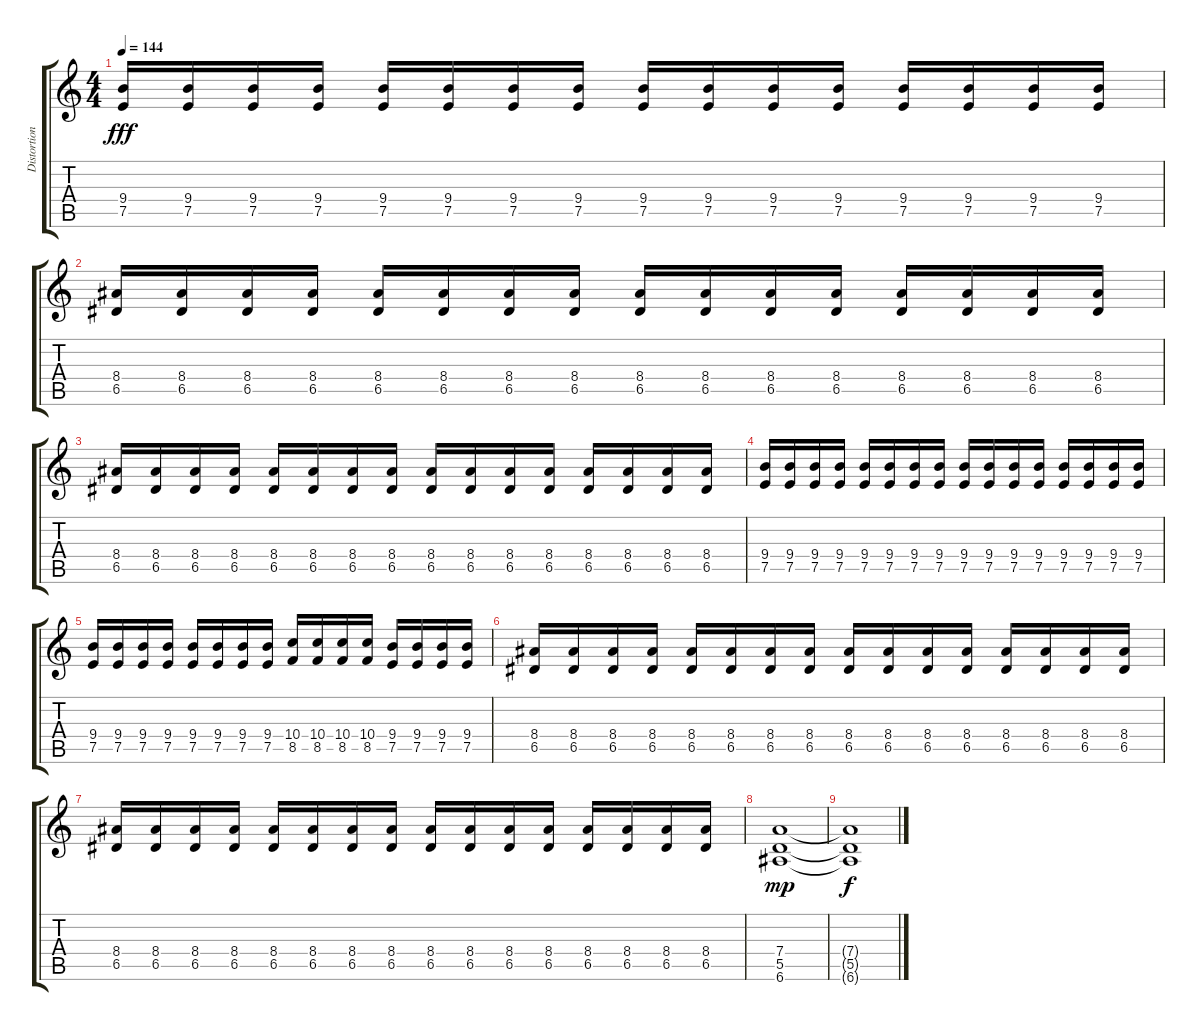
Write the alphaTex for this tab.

\track ("Distortion Guitar -Ihsahn" "Distortion") {instrument distortionguitar}
\staff {score tabs}
\tuning (E4 B3 G3 D3 A2 E2) {hide}
\ts (4 4)
\tempo 144
\clef g2
\ks c
(9.4 7.5).16{dy fff} (9.4 7.5).16 (9.4 7.5).16 (9.4 7.5).16 (9.4 7.5).16 (9.4 7.5).16 (9.4 7.5).16 (9.4 7.5).16 (9.4 7.5).16 (9.4 7.5).16 (9.4 7.5).16 (9.4 7.5).16 (9.4 7.5).16 (9.4 7.5).16 (9.4 7.5).16 (9.4 7.5).16 |
(8.4 6.5).16 (8.4 6.5).16 (8.4 6.5).16 (8.4 6.5).16 (8.4 6.5).16 (8.4 6.5).16 (8.4 6.5).16 (8.4 6.5).16 (8.4 6.5).16 (8.4 6.5).16 (8.4 6.5).16 (8.4 6.5).16 (8.4 6.5).16 (8.4 6.5).16 (8.4 6.5).16 (8.4 6.5).16 |
(8.4 6.5).16 (8.4 6.5).16 (8.4 6.5).16 (8.4 6.5).16 (8.4 6.5).16 (8.4 6.5).16 (8.4 6.5).16 (8.4 6.5).16 (8.4 6.5).16 (8.4 6.5).16 (8.4 6.5).16 (8.4 6.5).16 (8.4 6.5).16 (8.4 6.5).16 (8.4 6.5).16 (8.4 6.5).16 |
(9.4 7.5).16 (9.4 7.5).16 (9.4 7.5).16 (9.4 7.5).16 (9.4 7.5).16 (9.4 7.5).16 (9.4 7.5).16 (9.4 7.5).16 (9.4 7.5).16 (9.4 7.5).16 (9.4 7.5).16 (9.4 7.5).16 (9.4 7.5).16 (9.4 7.5).16 (9.4 7.5).16 (9.4 7.5).16 |
(9.4 7.5).16 (9.4 7.5).16 (9.4 7.5).16 (9.4 7.5).16 (9.4 7.5).16 (9.4 7.5).16 (9.4 7.5).16 (9.4 7.5).16 (10.4 8.5).16 (10.4 8.5).16 (10.4 8.5).16 (10.4 8.5).16 (9.4 7.5).16 (9.4 7.5).16 (9.4 7.5).16 (9.4 7.5).16 |
(8.4 6.5).16 (8.4 6.5).16 (8.4 6.5).16 (8.4 6.5).16 (8.4 6.5).16 (8.4 6.5).16 (8.4 6.5).16 (8.4 6.5).16 (8.4 6.5).16 (8.4 6.5).16 (8.4 6.5).16 (8.4 6.5).16 (8.4 6.5).16 (8.4 6.5).16 (8.4 6.5).16 (8.4 6.5).16 |
(8.4 6.5).16 (8.4 6.5).16 (8.4 6.5).16 (8.4 6.5).16 (8.4 6.5).16 (8.4 6.5).16 (8.4 6.5).16 (8.4 6.5).16 (8.4 6.5).16 (8.4 6.5).16 (8.4 6.5).16 (8.4 6.5).16 (8.4 6.5).16 (8.4 6.5).16 (8.4 6.5).16 (8.4 6.5).16 |
(7.4 5.5 6.6).1{dy mp} |
(7.4{t} 5.5{t} 6.6{t}).1{dy f}
